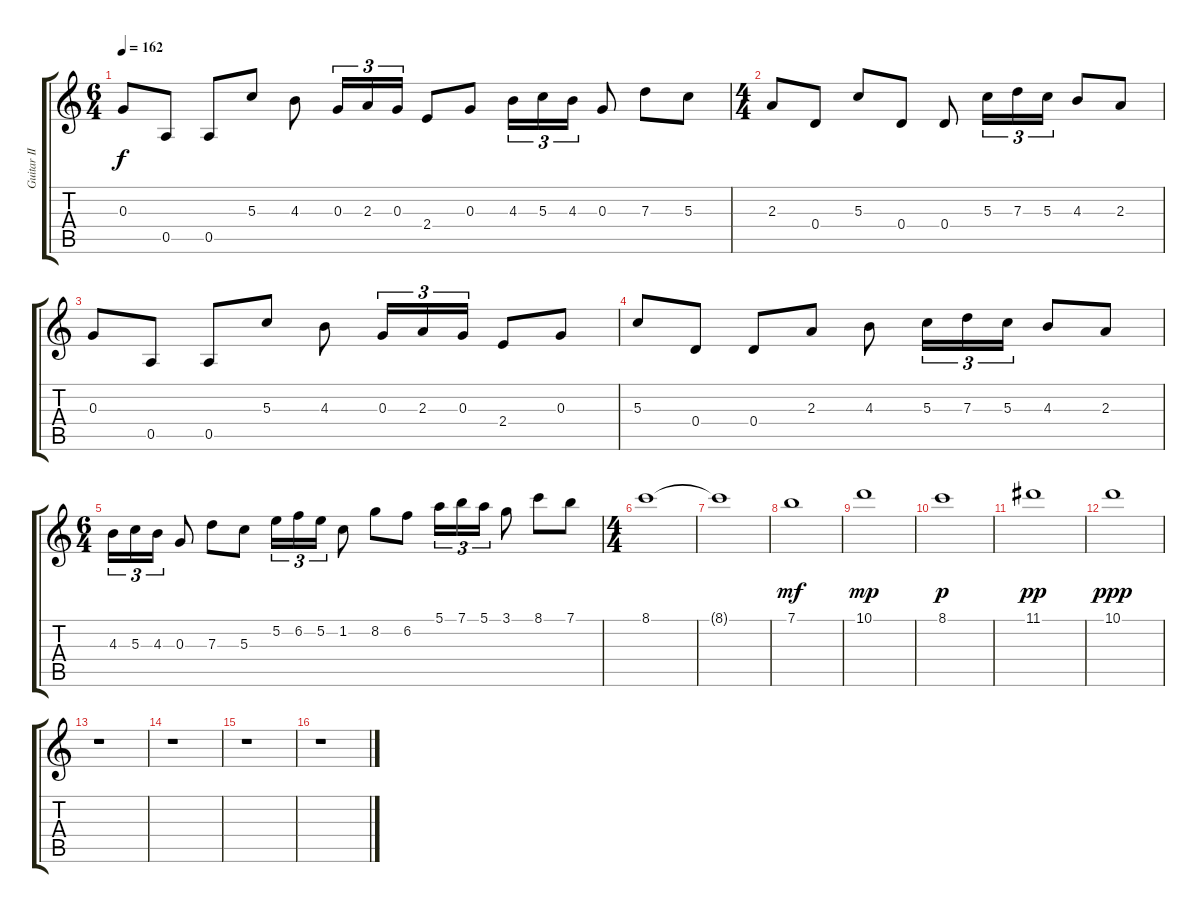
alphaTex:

\track ("Guitar II" "Guitar II") {instrument distortionguitar}
\staff {score tabs}
\tuning (E4 B3 G3 D3 A2 E2) {hide}
\ts (6 4)
\tempo 162
\clef g2
\ks c
0.3.8{dy f} 0.5.8 0.5.8 5.3.8 4.3.8 0.3.16{tu (3 2)} 2.3.16{tu (3 2)} 0.3.16{tu (3 2)} 2.4.8 0.3.8 4.3.16{tu (3 2)} 5.3.16{tu (3 2)} 4.3.16{tu (3 2)} 0.3.8 7.3.8 5.3.8 |
\ts (4 4)
2.3.8 0.4.8 5.3.8 0.4.8 0.4.8 5.3.16{tu (3 2)} 7.3.16{tu (3 2)} 5.3.16{tu (3 2)} 4.3.8 2.3.8 |
0.3.8 0.5.8 0.5.8 5.3.8 4.3.8 0.3.16{tu (3 2)} 2.3.16{tu (3 2)} 0.3.16{tu (3 2)} 2.4.8 0.3.8 |
5.3.8 0.4.8 0.4.8 2.3.8 4.3.8 5.3.16{tu (3 2)} 7.3.16{tu (3 2)} 5.3.16{tu (3 2)} 4.3.8 2.3.8 |
\ts (6 4)
4.3.16{tu (3 2)} 5.3.16{tu (3 2)} 4.3.16{tu (3 2)} 0.3.8 7.3.8 5.3.8 5.2.16{tu (3 2)} 6.2.16{tu (3 2)} 5.2.16{tu (3 2)} 1.2.8 8.2.8 6.2.8 5.1.16{tu (3 2)} 7.1.16{tu (3 2)} 5.1.16{tu (3 2)} 3.1.8 8.1.8 7.1.8 |
\ts (4 4)
8.1.1 |
8.1{t}.1 |
7.1.1{dy mf} |
10.1.1{dy mp} |
8.1.1{dy p} |
11.1.1{dy pp} |
10.1.1{dy ppp} |
r.1 |
r.1 |
r.1 |
r.1
